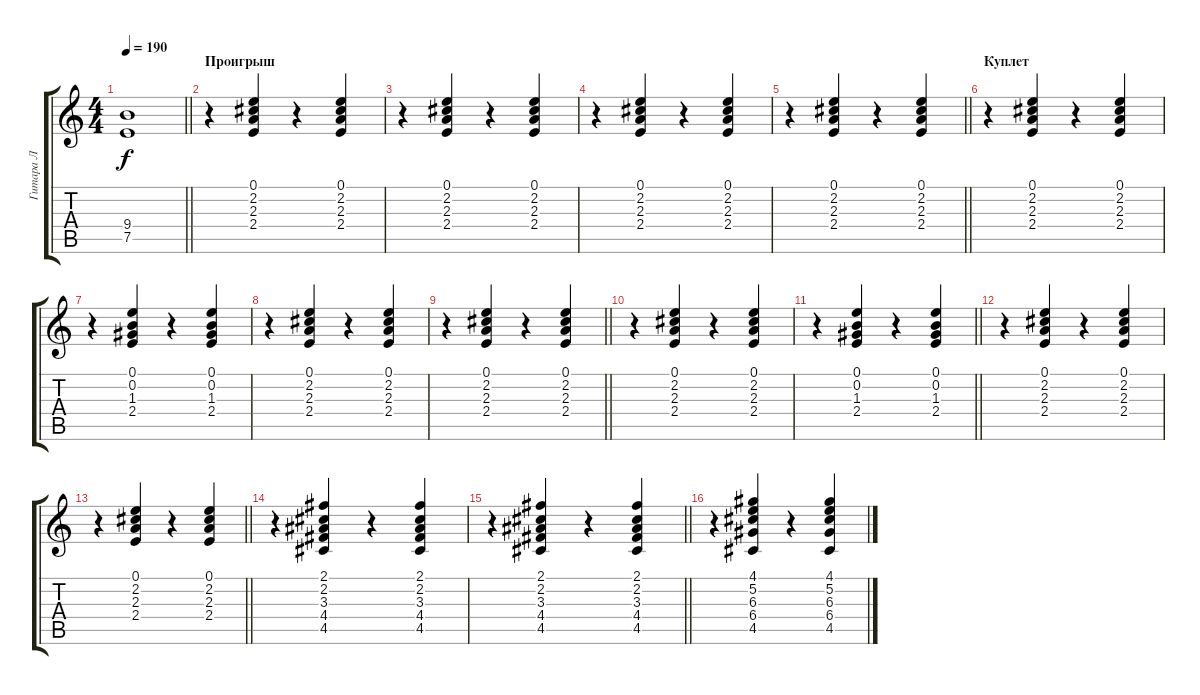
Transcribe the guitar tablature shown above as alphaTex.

\track ("Гитара Л" "Гитара Л") {instrument overdrivenguitar}
\staff {score tabs}
\tuning (E4 B3 G3 D3 A2 E2) {hide}
\ts (4 4)
\tempo 190
\clef g2
\barLineRight lightlight
\ks c
(9.4 7.5).1{dy f} |
\section ("" "Проигрыш")
r.4{instrument acousticguitarsteel} (0.1 2.2 2.3 2.4).4 r.4 (0.1 2.2 2.3 2.4).4 |
r.4 (0.1 2.2 2.3 2.4).4 r.4 (0.1 2.2 2.3 2.4).4 |
r.4 (0.1 2.2 2.3 2.4).4 r.4 (0.1 2.2 2.3 2.4).4 |
\barLineRight lightlight
r.4 (0.1 2.2 2.3 2.4).4 r.4 (0.1 2.2 2.3 2.4).4 |
\section ("" "Куплет")
r.4 (0.1 2.2 2.3 2.4).4 r.4 (0.1 2.2 2.3 2.4).4 |
r.4 (0.1 0.2 1.3 2.4).4 r.4 (0.1 0.2 1.3 2.4).4 |
r.4 (0.1 2.2 2.3 2.4).4 r.4 (0.1 2.2 2.3 2.4).4 |
\barLineRight lightlight
r.4 (0.1 2.2 2.3 2.4).4 r.4 (0.1 2.2 2.3 2.4).4 |
r.4 (0.1 2.2 2.3 2.4).4 r.4 (0.1 2.2 2.3 2.4).4 |
\barLineRight lightlight
r.4 (0.1 0.2 1.3 2.4).4 r.4 (0.1 0.2 1.3 2.4).4 |
r.4 (0.1 2.2 2.3 2.4).4 r.4 (0.1 2.2 2.3 2.4).4 |
\barLineRight lightlight
r.4 (0.1 2.2 2.3 2.4).4 r.4 (0.1 2.2 2.3 2.4).4 |
\section ("" " ")
r.4 (2.1 2.2 3.3 4.4 4.5).4 r.4 (2.1 2.2 3.3 4.4 4.5).4 |
\barLineRight lightlight
r.4 (2.1 2.2 3.3 4.4 4.5).4 r.4 (2.1 2.2 3.3 4.4 4.5).4 |
r.4 (4.1 5.2 6.3 6.4 4.5).4 r.4 (4.1 5.2 6.3 6.4 4.5).4
